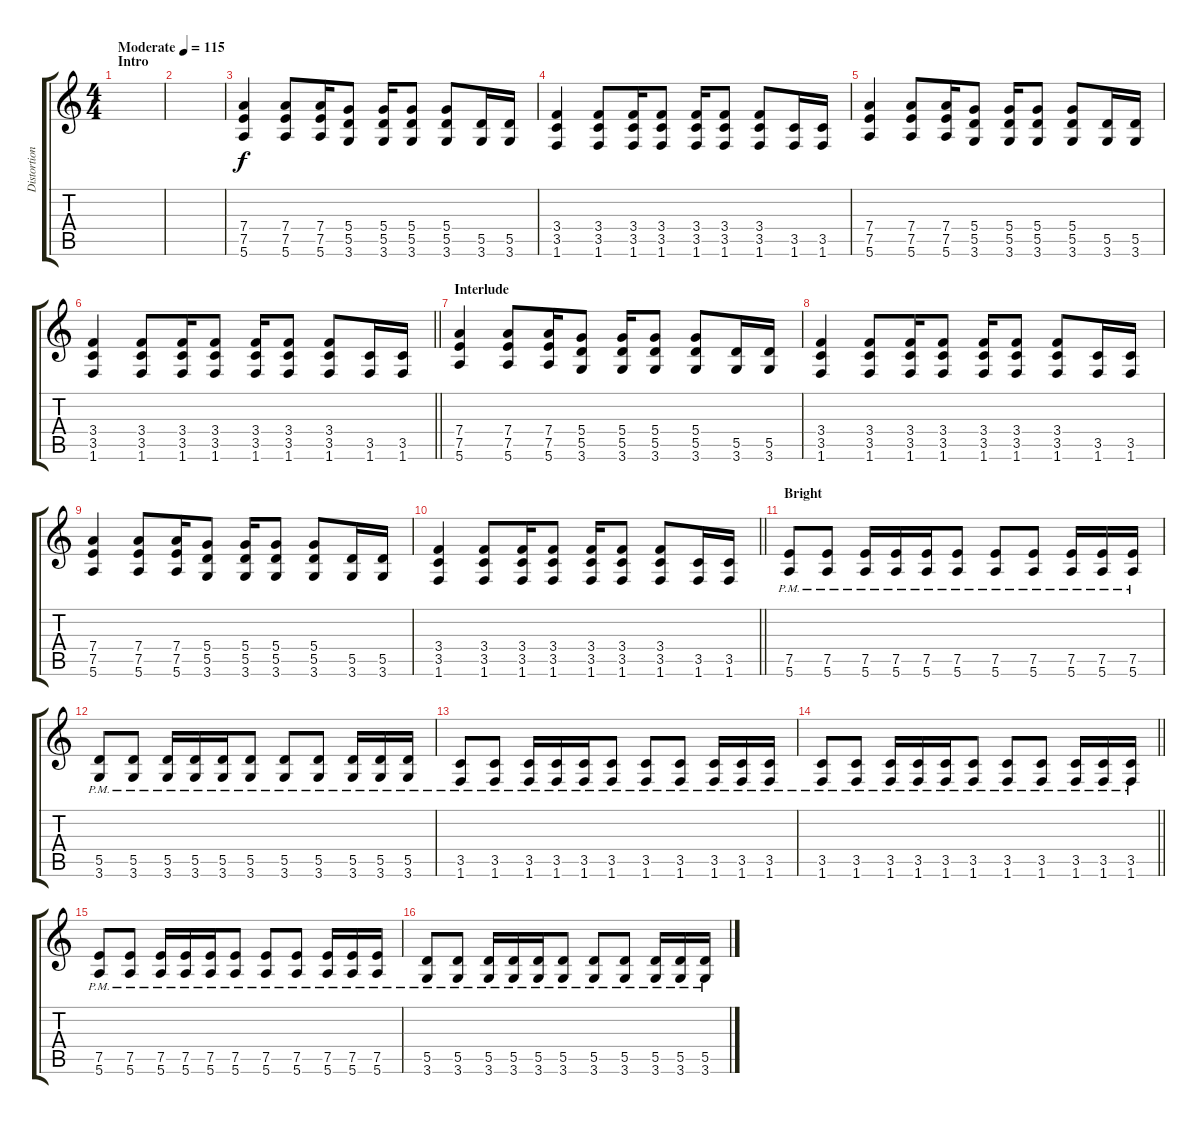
\track ("Distortion Grunge" "Distortion") {instrument distortionguitar}
\staff {score tabs}
\tuning (E4 B3 G3 D3 A2 E2) {hide}
\ts (4 4)
\section ("" "Intro ")
\tempo (115 "Moderate")
\clef g2
\ks c
|
|
(7.4 7.5 5.6).4 (7.4 7.5 5.6).8 (7.4 7.5 5.6).16 (5.4 5.5 3.6).8 (5.4 5.5 3.6).16 (5.4 5.5 3.6).8 (5.4 5.5 3.6).8 (5.5 3.6).16 (5.5 3.6).16 |
(3.4 3.5 1.6).4 (3.4 3.5 1.6).8 (3.4 3.5 1.6).16 (3.4 3.5 1.6).8 (3.4 3.5 1.6).16 (3.4 3.5 1.6).8 (3.4 3.5 1.6).8 (3.5 1.6).16 (3.5 1.6).16 |
(7.4 7.5 5.6).4 (7.4 7.5 5.6).8 (7.4 7.5 5.6).16 (5.4 5.5 3.6).8 (5.4 5.5 3.6).16 (5.4 5.5 3.6).8 (5.4 5.5 3.6).8 (5.5 3.6).16 (5.5 3.6).16 |
\barLineRight lightlight
(3.4 3.5 1.6).4 (3.4 3.5 1.6).8 (3.4 3.5 1.6).16 (3.4 3.5 1.6).8 (3.4 3.5 1.6).16 (3.4 3.5 1.6).8 (3.4 3.5 1.6).8 (3.5 1.6).16 (3.5 1.6).16 |
\section ("" "Interlude ")
(7.4 7.5 5.6).4 (7.4 7.5 5.6).8 (7.4 7.5 5.6).16 (5.4 5.5 3.6).8 (5.4 5.5 3.6).16 (5.4 5.5 3.6).8 (5.4 5.5 3.6).8 (5.5 3.6).16 (5.5 3.6).16 |
(3.4 3.5 1.6).4 (3.4 3.5 1.6).8 (3.4 3.5 1.6).16 (3.4 3.5 1.6).8 (3.4 3.5 1.6).16 (3.4 3.5 1.6).8 (3.4 3.5 1.6).8 (3.5 1.6).16 (3.5 1.6).16 |
(7.4 7.5 5.6).4 (7.4 7.5 5.6).8 (7.4 7.5 5.6).16 (5.4 5.5 3.6).8 (5.4 5.5 3.6).16 (5.4 5.5 3.6).8 (5.4 5.5 3.6).8 (5.5 3.6).16 (5.5 3.6).16 |
\barLineRight lightlight
(3.4 3.5 1.6).4 (3.4 3.5 1.6).8 (3.4 3.5 1.6).16 (3.4 3.5 1.6).8 (3.4 3.5 1.6).16 (3.4 3.5 1.6).8 (3.4 3.5 1.6).8 (3.5 1.6).16 (3.5 1.6).16 |
\section ("" "Bright ")
(7.5{pm} 5.6{pm}).8 (7.5{pm} 5.6{pm}).8 (7.5{pm} 5.6{pm}).16 (7.5{pm} 5.6{pm}).16 (7.5{pm} 5.6{pm}).16 (7.5{pm} 5.6{pm}).8 (7.5{pm} 5.6{pm}).8 (7.5{pm} 5.6{pm}).8 (7.5{pm} 5.6{pm}).16 (7.5{pm} 5.6{pm}).16 (7.5{pm} 5.6{pm}).16 |
(5.5{pm} 3.6{pm}).8 (5.5{pm} 3.6{pm}).8 (5.5{pm} 3.6{pm}).16 (5.5{pm} 3.6{pm}).16 (5.5{pm} 3.6{pm}).16 (5.5{pm} 3.6{pm}).8 (5.5{pm} 3.6{pm}).8 (5.5{pm} 3.6{pm}).8 (5.5{pm} 3.6{pm}).16 (5.5{pm} 3.6{pm}).16 (5.5{pm} 3.6{pm}).16 |
(3.5{pm} 1.6{pm}).8 (3.5{pm} 1.6{pm}).8 (3.5{pm} 1.6{pm}).16 (3.5{pm} 1.6{pm}).16 (3.5{pm} 1.6{pm}).16 (3.5{pm} 1.6{pm}).8 (3.5{pm} 1.6{pm}).8 (3.5{pm} 1.6{pm}).8 (3.5{pm} 1.6{pm}).16 (3.5{pm} 1.6{pm}).16 (3.5{pm} 1.6{pm}).16 |
\barLineRight lightlight
(3.5{pm} 1.6{pm}).8 (3.5{pm} 1.6{pm}).8 (3.5{pm} 1.6{pm}).16 (3.5{pm} 1.6{pm}).16 (3.5{pm} 1.6{pm}).16 (3.5{pm} 1.6{pm}).8 (3.5{pm} 1.6{pm}).8 (3.5{pm} 1.6{pm}).8 (3.5{pm} 1.6{pm}).16 (3.5{pm} 1.6{pm}).16 (3.5{pm} 1.6{pm}).16 |
(7.5{pm} 5.6{pm}).8 (7.5{pm} 5.6{pm}).8 (7.5{pm} 5.6{pm}).16 (7.5{pm} 5.6{pm}).16 (7.5{pm} 5.6{pm}).16 (7.5{pm} 5.6{pm}).8 (7.5{pm} 5.6{pm}).8 (7.5{pm} 5.6{pm}).8 (7.5{pm} 5.6{pm}).16 (7.5{pm} 5.6{pm}).16 (7.5{pm} 5.6{pm}).16 |
(5.5{pm} 3.6{pm}).8 (5.5{pm} 3.6{pm}).8 (5.5{pm} 3.6{pm}).16 (5.5{pm} 3.6{pm}).16 (5.5{pm} 3.6{pm}).16 (5.5{pm} 3.6{pm}).8 (5.5{pm} 3.6{pm}).8 (5.5{pm} 3.6{pm}).8 (5.5{pm} 3.6{pm}).16 (5.5{pm} 3.6{pm}).16 (5.5{pm} 3.6{pm}).16
